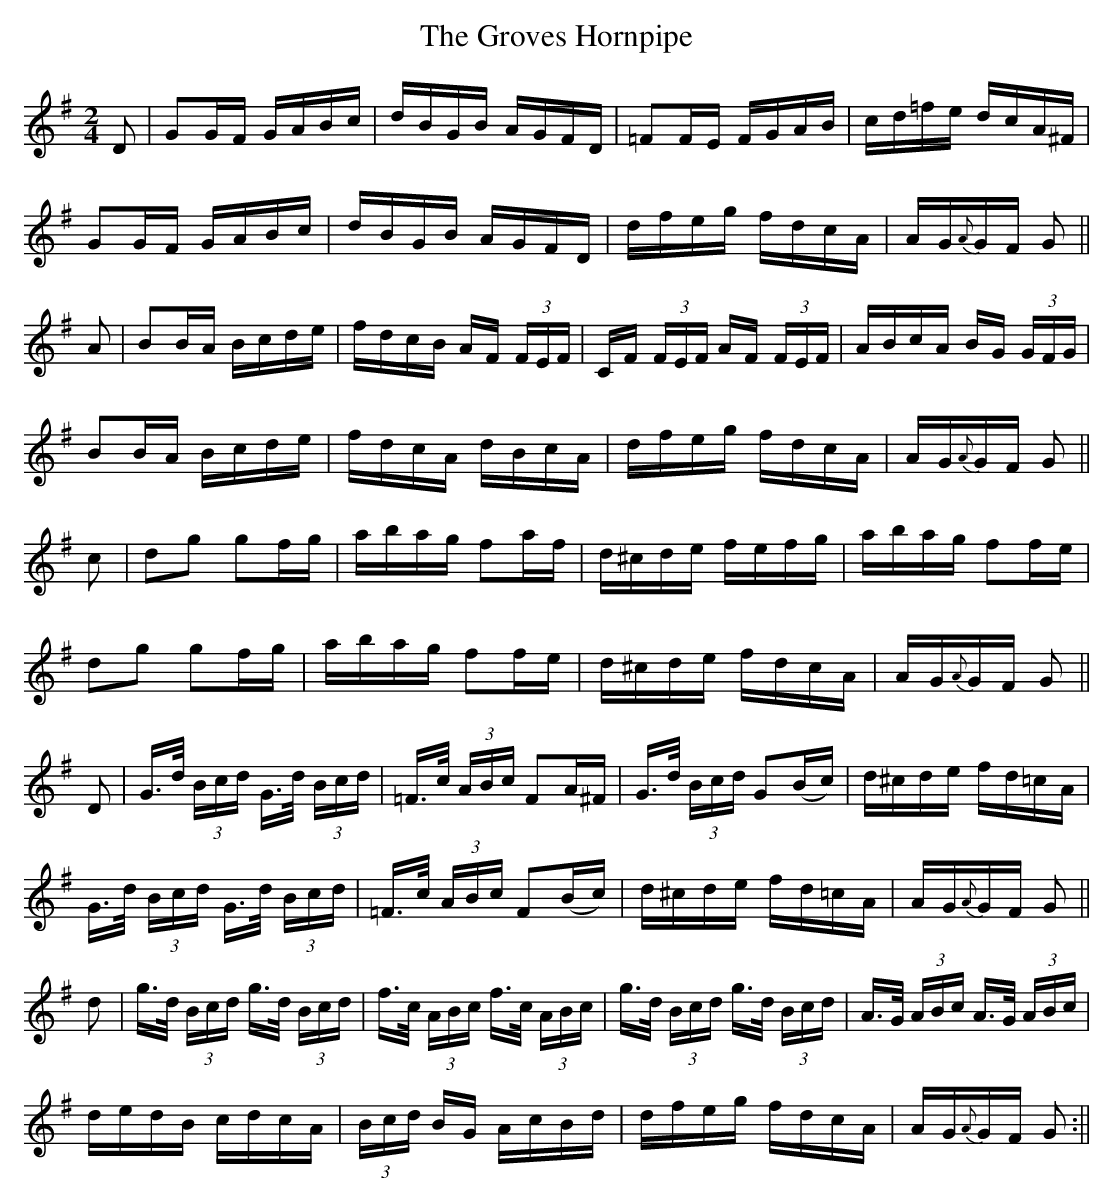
X:1
T: Groves Hornpipe, The
M: 2/4
L: 1/16
K: G
D2 | G2GF GABc | dBGB AGFD | =F2FE FGAB | cd=fe dcA^F |
G2GF GABc | dBGB AGFD | dfeg fdcA | AG{A}GF G2 ||
 A2 | B2BA Bcde | fdcB AF (3FEF | CF (3FEF AF (3FEF | ABcA BG (3GFG |
B2BA Bcde | fdcA dBcA | dfeg fdcA | AG{A}GF G2 ||
 c2 | d2g2 g2fg | abag f2af | d^cde fefg | abag f2fe |
d2g2 g2fg | abag f2fe | d^cde fdcA | AG{A}GF G2 ||
D2 | G>d (3Bcd G>d (3Bcd | =F>c (3ABc F2A^F | G>d (3Bcd G2(Bc) | d^cde fd=cA |
G>d (3Bcd G>d (3Bcd | =F>c (3ABc F2(Bc) | d^cde fd=cA | AG{A}GF G2 ||
d2 | g>d (3Bcd g>d (3Bcd | f>c (3ABc f>c (3ABc | g>d (3Bcd g>d (3Bcd | A>G (3ABc A>G (3ABc |
dedB cdcA | (3Bcd BG AcBd | dfeg fdcA | AG{A}GF G2 :||
